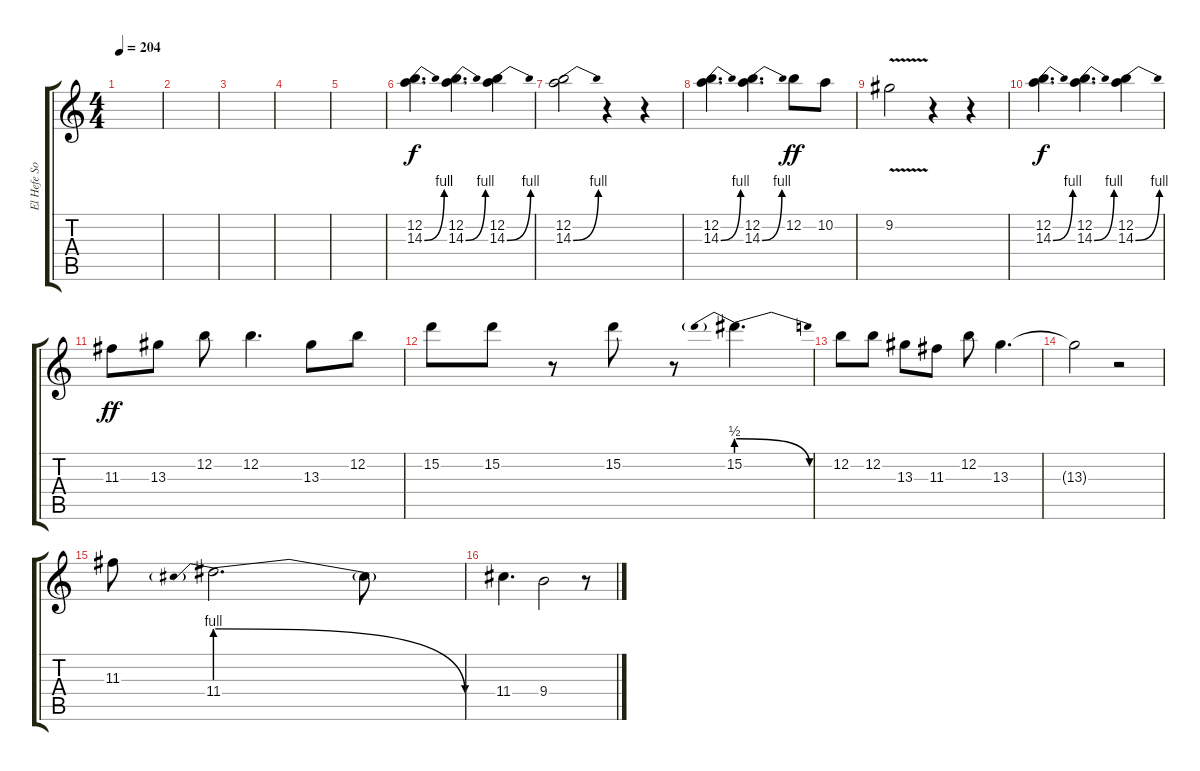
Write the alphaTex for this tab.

\track ("El Hefe Solo" "El Hefe So") {instrument distortionguitar}
\staff {score tabs}
\tuning (E4 B3 G3 D3 A2 E2) {hide}
\ts (4 4)
\tempo 204
\clef g2
\ks c
|
|
|
|
|
(12.2 14.3{be (bend 0 0 60 4)}).4{d} (12.2 14.3{be (bend 0 0 60 4)}).4{d} (12.2 14.3{be (bend 0 0 60 4)}).4 |
(12.2 14.3{be (bend 0 0 60 4)}).2 r.4 r.4 |
(12.2 14.3{be (bend 0 0 60 4)}).4{d} (12.2 14.3{be (bend 0 0 60 4)}).4{d} 12.2.8{dy ff} 10.2.8 |
9.2{v}.2 r.4 r.4 |
(12.2 14.3{be (bend 0 0 60 4)}).4{d dy f} (12.2 14.3{be (bend 0 0 60 4)}).4{d} (12.2 14.3{be (bend 0 0 60 4)}).4 |
11.3.8{dy ff} 13.3.8 12.2.8 12.2.4{d} 13.3.8 12.2.8 |
15.2.8 15.2.8 r.8 15.2.8 r.8 15.2{be (prebendrelease 0 2 60 0)}.4{d} |
12.2.8 12.2.8 13.3.8 11.3.8 12.2.8 13.3.4{d} |
13.3{t}.2 r.2 |
11.3.8 11.4{be (prebendrelease 0 4 60 0)}.2{d} 11.4{t}.8 |
11.4.4{d} 9.4.2 r.8
